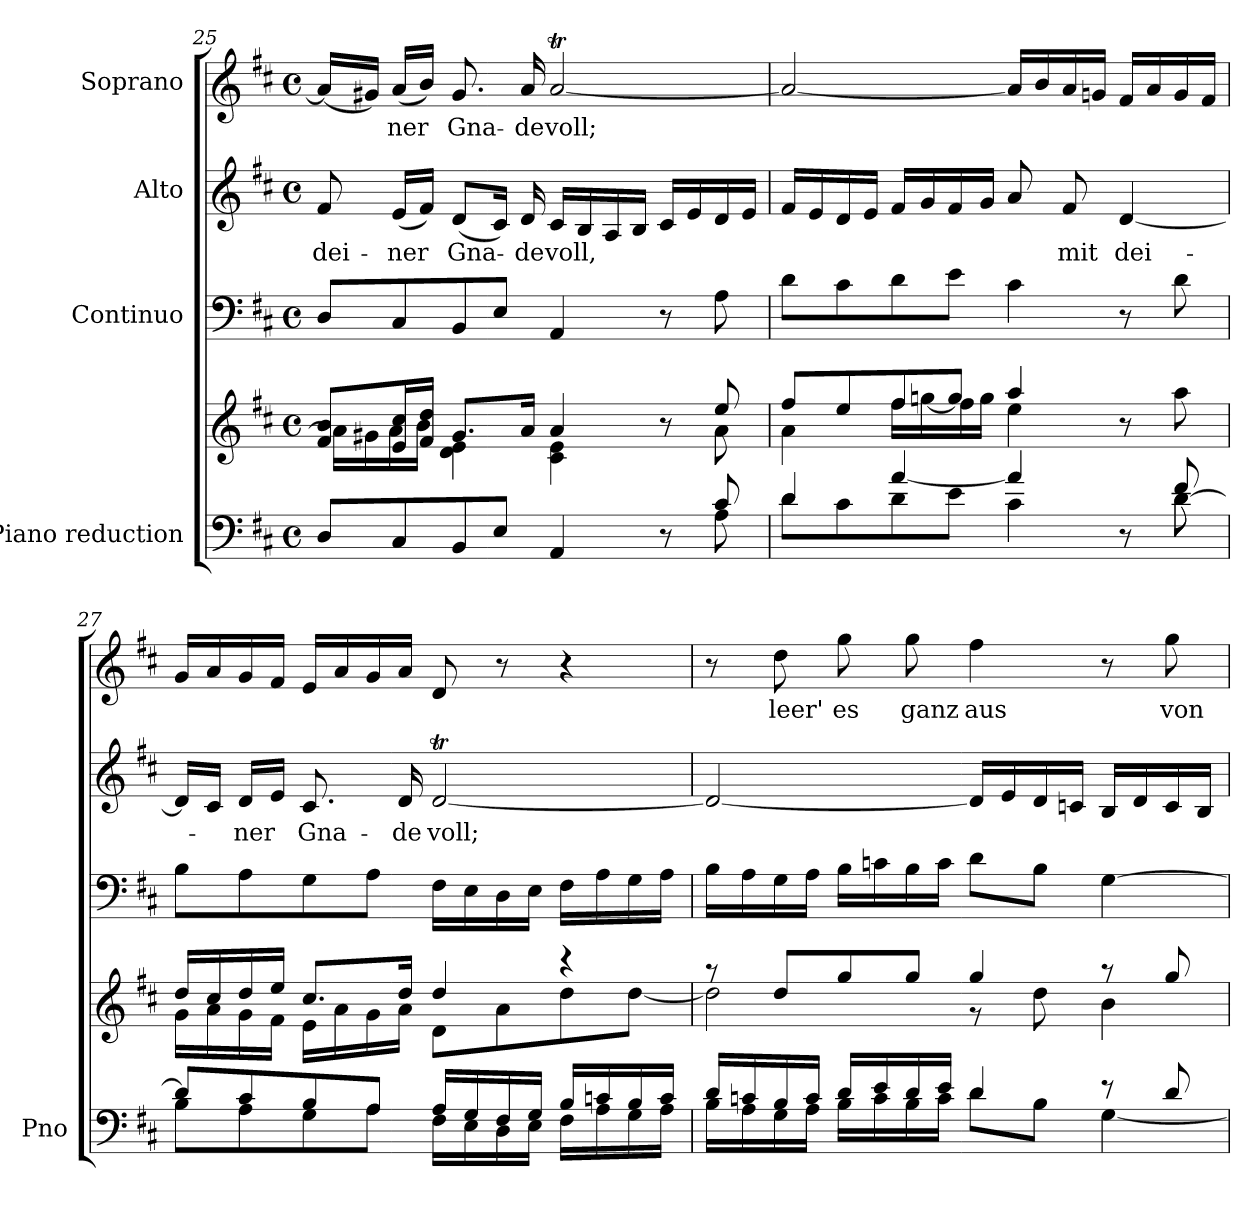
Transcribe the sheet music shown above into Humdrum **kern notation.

**kern	**kern	**kern	**kern	**text	**kern	**text
*part4	*part4	*part3	*part2	*part2	*part1	*part1
*staff5	*staff4	*staff3	*staff2	*staff2	*staff1	*staff1
*I"Piano reduction	*	*I"Continuo	*I"Alto	*	*I"Soprano	*
*I'Pno	*	*	*	*	*	*
!!LO:PB:g=z
*clefF4	*clefG2	*clefF4	*clefG2	*	*clefG2	*
*k[f#c#]	*k[f#c#]	*k[f#c#]	*k[f#c#]	*	*k[f#c#]	*
*M4/4	*M4/4	*M4/4	*M4/4	*	*M4/4	*
*met(c)	*met(c)	*met(c)	*met(c)	*	*met(c)	*
=25	=25	=25	=25	=25	=25	=25
*^	*^	*	*	*	*	*
!	!	!	!	!	!	!LO:LY:b	!	!
8D/L	2ryy	8f#/ 8b/L	16a\LL]	8D/L	8f#/	dei-	(16a/LL]	.
.	.	.	16g#X\	.	.	.	16g#X/JJ)	.
!	!	!	!	!	!	!LO:LY:b	!	!LO:LY:b
8C#/	.	16e/ 16cc#/L	16a\	8C#/	(16e/LL	-ner	(16a/LL	-ner
.	.	16f#/ 16dd/JJ	16b\JJ	.	16f#/JJ)	.	16b/JJ)	.
!	!	!	!	!	!	!LO:LY:b	!	!LO:LY:b
8BB/	.	8.g#/L	4d\ 4e\	8BB/	(8d/L	Gna-	8.g#/	Gna-
8E/J	.	.	.	8E/J	16c#/Jk)	.	.	.
!	!	!	!	!	!	!LO:LY:b	!	!LO:LY:b
.	.	16a/Jk	.	.	16d/	-de	16a/	-de
!	!	!	!	!	!	!LO:LY:b	!	!LO:LY:b
4AA/	4ryy	4a/	4c#\ 4e\	4AA/	16c#/LL	voll,	[2aT/	voll;
.	.	.	.	.	16B/	.	.	.
.	.	.	.	.	16A/	.	.	.
.	.	.	.	.	16B/JJ	.	.	.
8r	8ryy	8r	8ryy	8r	16c#/LL	.	.	.
.	.	.	.	.	16e/	.	.	.
8c#/	8A\	8ee/	8a\	8A\	16d/	.	.	.
.	.	.	.	.	16e/JJ	.	.	.
=26	=26	=26	=26	=26	=26	=26	=26	=26
*	*^	*	*	*	*	*	*	*
2..ryy	4d/	8d\L	8ff#/L	4a\	8d\L	16f#/LL	.	2a/_	.
.	.	.	.	.	.	16e/	.	.	.
.	.	8c#\	8ee/	.	8c#\	16d/	.	.	.
.	.	.	.	.	.	16e/JJ	.	.	.
.	[4a/	8d\	8ff#/	16ff#\LL	8d\	16f#/LL	.	.	.
.	.	.	.	[>16ggn\	.	16g/	.	.	.
.	.	8e\J	8gg/J]	16ff#\	8e\J	16f#/	.	.	.
.	.	.	.	16gg\JJ	.	16g/JJ	.	.	.
.	4a/]	4c#\	4aa/	4ee\	4c#\	8a/	.	16a/LL]	.
.	.	.	.	.	.	.	.	16b/	.
!	!	!	!	!	!	!	!LO:LY:b	!	!
.	.	.	.	.	.	8f#/	mit	16a/	.
.	.	.	.	.	.	.	.	16gn/JJ	.
!	!	!	!	!	!	!	!LO:LY:b	!	!
.	8r	8ryy	8r	8ryy	8r	[4d/	dei-	16f#/LL	.
.	.	.	.	.	.	.	.	16a/	.
[8d\	8f#/	8d\	8aa\	8ryy	8d\	.	.	16g/	.
.	.	.	.	.	.	.	.	16f#/JJ	.
*	*v	*v	*	*	*	*	*	*	*
=27	=27	=27	=27	=27	=27	=27	=27	=27
8d/L]	8B\L	16dd/LL	16g\LL	8B\L	16d/LL]	.	16g/LL	.
.	.	16cc#/	16a\	.	16c#/JJ	.	16a/	.
!	!	!	!	!	!	!LO:LY:b	!	!
8c#/	8A\	16dd/	16g\	8A\	16d/LL	-ner	16g/	.
.	.	16ee/JJ	16f#\JJ	.	16e/JJ	.	16f#/JJ	.
!	!	!	!	!	!	!LO:LY:b	!	!
8B/	8G\	8.cc#/L	16e\LL	8G\	8.c#/	Gna-	16e/LL	.
.	.	.	16a\	.	.	.	16a/	.
8A/J	8A\J	.	16g\	8A\J	.	.	16g/	.
!	!	!	!	!	!	!LO:LY:b	!	!
.	.	16dd/Jk	16a\JJ	.	16d/	-de	16a/JJ	.
!	!	!	!	!	!	!LO:LY:b	!	!
16A/LL	16F#\LL	4dd/	8d\L	16F#\LL	[2dT/	voll;	8d/	.
16G/	16E\	.	.	16E\	.	.	.	.
16F#/	16D\	.	8a\	16D\	.	.	8r	.
16G/JJ	16E\JJ	.	.	16E\JJ	.	.	.	.
16B/LL	16F#\LL	4r	8dd\	16F#\LL	.	.	4r	.
16cn/	16A\	.	.	16A\	.	.	.	.
16B/	16G\	.	[8dd\J	16G\	.	.	.	.
16c/JJ	16A\JJ	.	.	16A\JJ	.	.	.	.
=28	=28	=28	=28	=28	=28	=28	=28	=28
16d/LL	16B\LL	8r	2dd\]	16B\LL	2d/_	.	8r	.
16cn/	16A\	.	.	16A\	.	.	.	.
!	!	!	!	!	!	!	!	!LO:LY:b
16B/	16G\	8dd/L	.	16G\	.	.	8dd\	leer'
16c/JJ	16A\JJ	.	.	16A\JJ	.	.	.	.
!	!	!	!	!	!	!	!	!LO:LY:b
16d/LL	16B\LL	8gg/	.	16B\LL	.	.	8gg\	es
16e/	16c\	.	.	16cn\	.	.	.	.
!	!	!	!	!	!	!	!	!LO:LY:b
16d/	16B\	8gg/J	.	16B\	.	.	8gg\	ganz
16e/JJ	16c\JJ	.	.	16c\JJ	.	.	.	.
!	!	!	!	!	!	!	!	!LO:LY:b
4d/	8d\L	4gg/	8r	8d\L	16d/LL]	.	4ff#\	aus
.	.	.	.	.	16e/	.	.	.
.	8B\J	.	8dd\	8B\J	16d/	.	.	.
.	.	.	.	.	16cn/JJ	.	.	.
8r	[4G\	8r	4b\	[4G\	16B/LL	.	8r	.
.	.	.	.	.	16d/	.	.	.
!	!	!	!	!	!	!	!	!LO:LY:b
8d/	.	8gg/	.	.	16c/	.	8gg\	von
.	.	.	.	.	16B/JJ	.	.	.
*v	*v	*	*	*	*	*	*	*
*	*v	*v	*	*	*	*	*
=	=	=	=	=	=	=
*-	*-	*-	*-	*-	*-	*-
